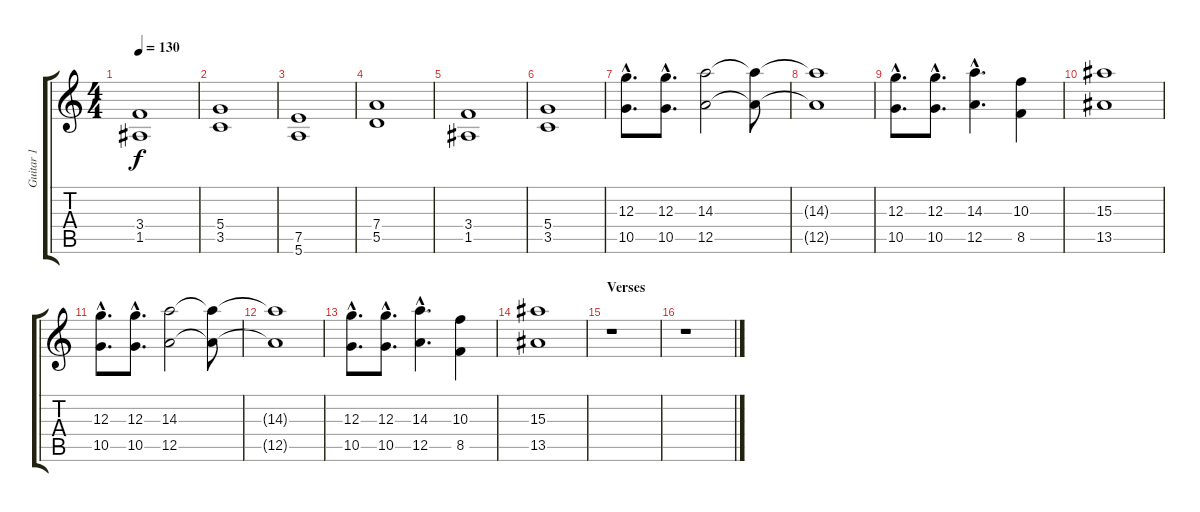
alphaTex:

\track ("Guitar 1" "Guitar 1") {instrument distortionguitar}
\staff {score tabs}
\tuning (E4 B3 G3 D3 A2 E2) {hide}
\ts (4 4)
\tempo 130
\clef g2
\ks c
(3.4 1.5).1{dy f} |
(5.4 3.5).1 |
(7.5 5.6).1 |
(7.4 5.5).1 |
(3.4 1.5).1 |
(5.4 3.5).1 |
(12.3{hac} 10.5{hac}).8{d} (12.3{hac} 10.5{hac}).8{d} (14.3 12.5).2 (14.3{t} 12.5{t}).8 |
(14.3{t} 12.5{t}).1 |
(12.3{hac} 10.5{hac}).8{d} (12.3{hac} 10.5{hac}).8{d} (14.3{hac} 12.5{hac}).4{d} (10.3 8.5).4 |
(15.3 13.5).1 |
(12.3{hac} 10.5{hac}).8{d} (12.3{hac} 10.5{hac}).8{d} (14.3 12.5).2 (14.3{t} 12.5{t}).8 |
(14.3{t} 12.5{t}).1 |
(12.3{hac} 10.5{hac}).8{d} (12.3{hac} 10.5{hac}).8{d} (14.3{hac} 12.5{hac}).4{d} (10.3 8.5).4 |
(15.3 13.5).1 |
\section ("" "Verses")
r.1 |
r.1
